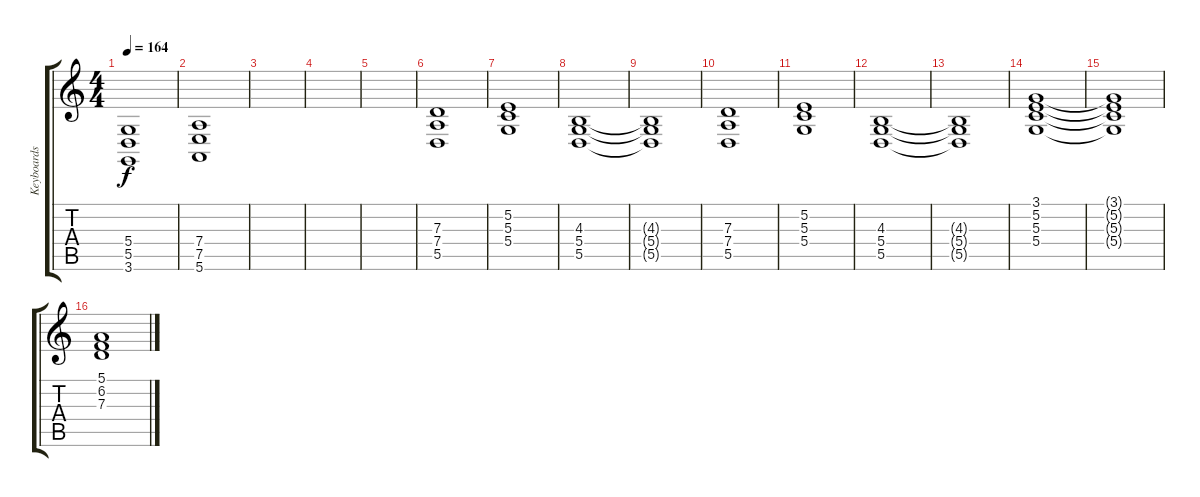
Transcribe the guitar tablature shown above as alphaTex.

\track ("Keyboards (flangered piano)" "Keyboards ") {instrument honkytonkpiano}
\staff {score tabs}
\tuning (E4 B3 G3 D3 A2 E2) {hide}
\ts (4 4)
\tempo 164
\clef g2
\ks c
(5.4 5.5 3.6).1{dy f} |
(7.4 7.5 5.6).1 |
|
|
|
(7.3 7.4 5.5).1 |
(5.2 5.3 5.4).1 |
(4.3 5.4 5.5).1 |
(4.3{t} 5.4{t} 5.5{t}).1 |
(7.3 7.4 5.5).1 |
(5.2 5.3 5.4).1 |
(4.3 5.4 5.5).1 |
(4.3{t} 5.4{t} 5.5{t}).1 |
(3.1 5.2 5.3 5.4).1 |
(3.1{t} 5.2{t} 5.3{t} 5.4{t}).1 |
(5.1 6.2 7.3).1
